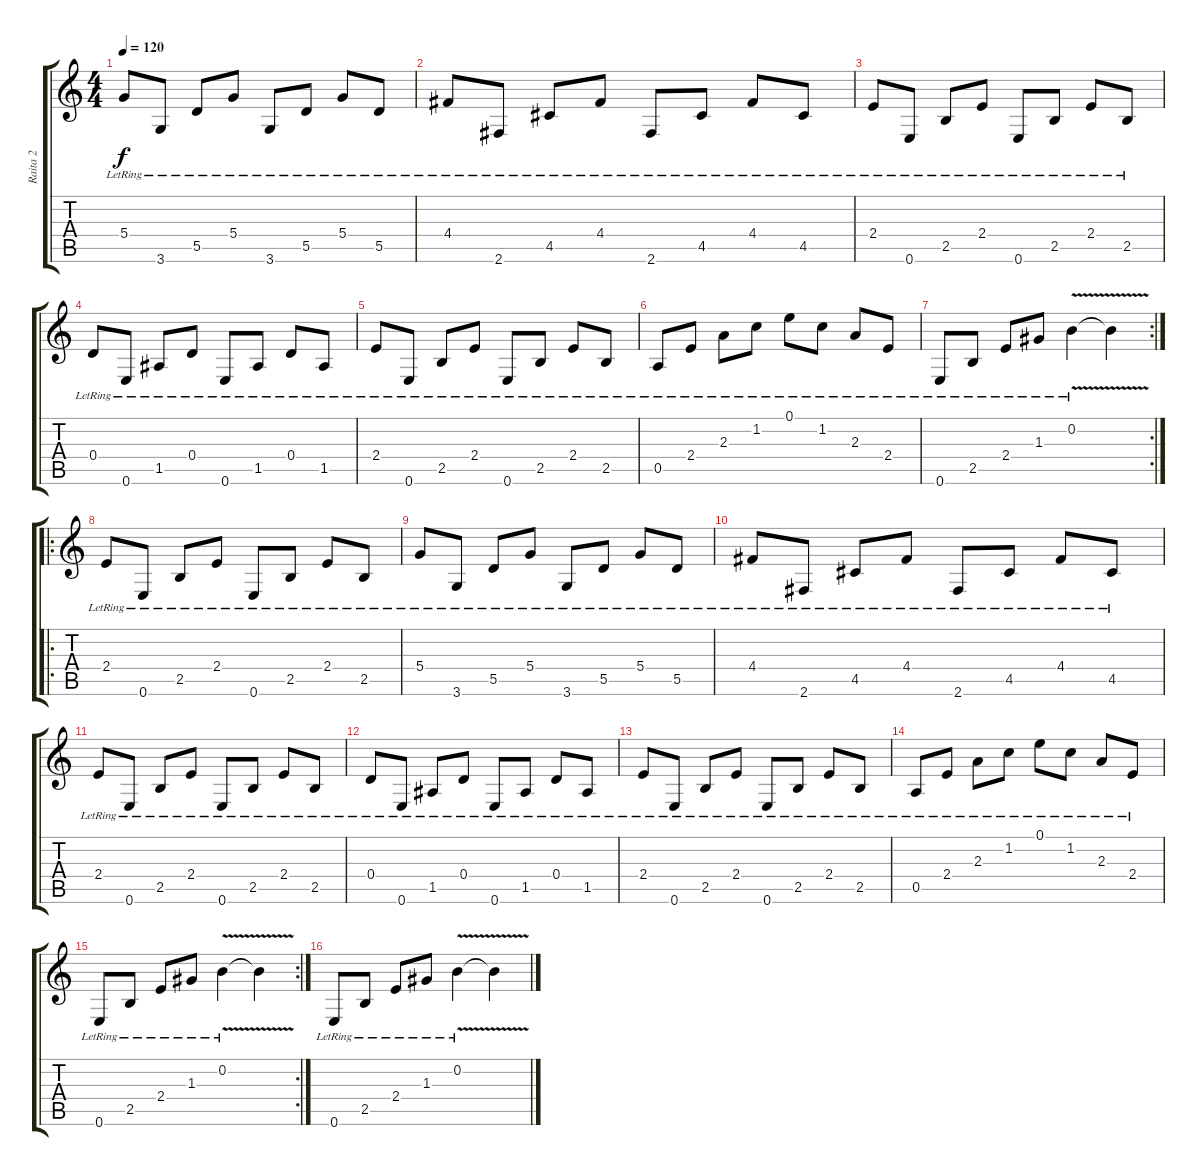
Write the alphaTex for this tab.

\track ("Raita 2" "Raita 2") {instrument acousticguitarsteel}
\staff {score tabs}
\tuning (E4 B3 G3 D3 A2 E2) {hide}
\ts (4 4)
\tempo 120
\clef g2
\ks c
5.4{lr}.8{dy f} 3.6{lr}.8 5.5{lr}.8 5.4{lr}.8 3.6{lr}.8 5.5{lr}.8 5.4{lr}.8 5.5{lr}.8 |
4.4{lr}.8 2.6{lr}.8 4.5{lr}.8 4.4{lr}.8 2.6{lr}.8 4.5{lr}.8 4.4{lr}.8 4.5{lr}.8 |
2.4{lr}.8 0.6{lr}.8 2.5{lr}.8 2.4{lr}.8 0.6{lr}.8 2.5{lr}.8 2.4{lr}.8 2.5{lr}.8 |
0.4{lr}.8 0.6{lr}.8 1.5{lr}.8 0.4{lr}.8 0.6{lr}.8 1.5{lr}.8 0.4{lr}.8 1.5{lr}.8 |
2.4{lr}.8 0.6{lr}.8 2.5{lr}.8 2.4{lr}.8 0.6{lr}.8 2.5{lr}.8 2.4{lr}.8 2.5{lr}.8 |
0.5{lr}.8 2.4{lr}.8 2.3{lr}.8 1.2{lr}.8 0.1{lr}.8 1.2{lr}.8 2.3{lr}.8 2.4{lr}.8 |
\rc 2
0.6{lr}.8 2.5{lr}.8 2.4{lr}.8 1.3{lr}.8 0.2{v lr}.4 0.2{v t}.4 |
\ro
2.4{lr}.8 0.6{lr}.8 2.5{lr}.8 2.4{lr}.8 0.6{lr}.8 2.5{lr}.8 2.4{lr}.8 2.5{lr}.8 |
5.4{lr}.8 3.6{lr}.8 5.5{lr}.8 5.4{lr}.8 3.6{lr}.8 5.5{lr}.8 5.4{lr}.8 5.5{lr}.8 |
4.4{lr}.8 2.6{lr}.8 4.5{lr}.8 4.4{lr}.8 2.6{lr}.8 4.5{lr}.8 4.4{lr}.8 4.5{lr}.8 |
2.4{lr}.8 0.6{lr}.8 2.5{lr}.8 2.4{lr}.8 0.6{lr}.8 2.5{lr}.8 2.4{lr}.8 2.5{lr}.8 |
0.4{lr}.8 0.6{lr}.8 1.5{lr}.8 0.4{lr}.8 0.6{lr}.8 1.5{lr}.8 0.4{lr}.8 1.5{lr}.8 |
2.4{lr}.8 0.6{lr}.8 2.5{lr}.8 2.4{lr}.8 0.6{lr}.8 2.5{lr}.8 2.4{lr}.8 2.5{lr}.8 |
0.5{lr}.8 2.4{lr}.8 2.3{lr}.8 1.2{lr}.8 0.1{lr}.8 1.2{lr}.8 2.3{lr}.8 2.4{lr}.8 |
\rc 2
0.6{lr}.8 2.5{lr}.8 2.4{lr}.8 1.3{lr}.8 0.2{v lr}.4 0.2{v t}.4 |
0.6{lr}.8 2.5{lr}.8 2.4{lr}.8 1.3{lr}.8 0.2{v lr}.4 0.2{v t}.4
